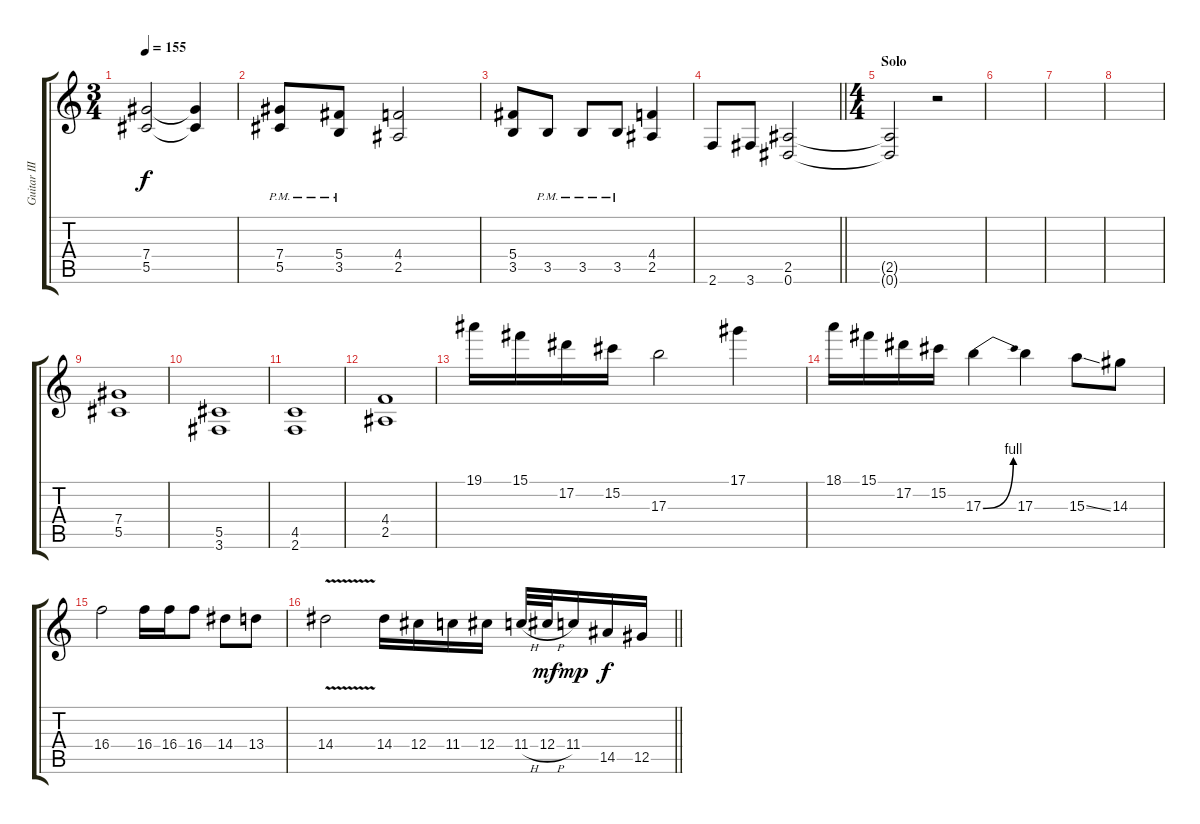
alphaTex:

\track ("Guitar III" "Guitar III") {instrument distortionguitar}
\staff {score tabs}
\tuning (Eb4 Bb3 Gb3 Db3 Ab2 Eb2) {hide}
\ts (3 4)
\tempo 155
\clef g2
\ks c
(7.4 5.5).2{dy f} (7.4{t} 5.5{t}).4 |
(7.4{pm} 5.5{pm}).8 (5.4{pm} 3.5{pm}).8 (4.4 2.5).2 |
(5.4 3.5).8 3.5{pm}.8 3.5{pm}.8 3.5{pm}.8 (4.4 2.5).4 |
\barLineRight lightlight
2.6.8 3.6.8 (2.5 0.6).2 |
\ts (4 4)
\section ("" "Solo ")
(2.5{t} 0.6{t}).2 r.2 |
|
|
|
(7.4 5.5).1 |
(5.5 3.6).1 |
(4.5 2.6).1 |
(4.4 2.5).1 |
19.1.16 15.1.16 17.2.16 15.2.16 17.3.2 17.1.4 |
18.1.16 15.1.16 17.2.16 15.2.16 17.3{be (bend 0 0 60 4)}.4 17.3.4 15.3{ss}.8 14.3.8 |
16.4.2 16.4.16 16.4.16 16.4.8 14.4.8 13.4.8 |
\barLineRight lightlight
14.4{v}.2 14.4.16 12.4.16 11.4.16 12.4.16 11.4{h}.32 12.4{h}.32{dy mf} 11.4.16{dy mp} 14.5.16{dy f} 12.5.16
